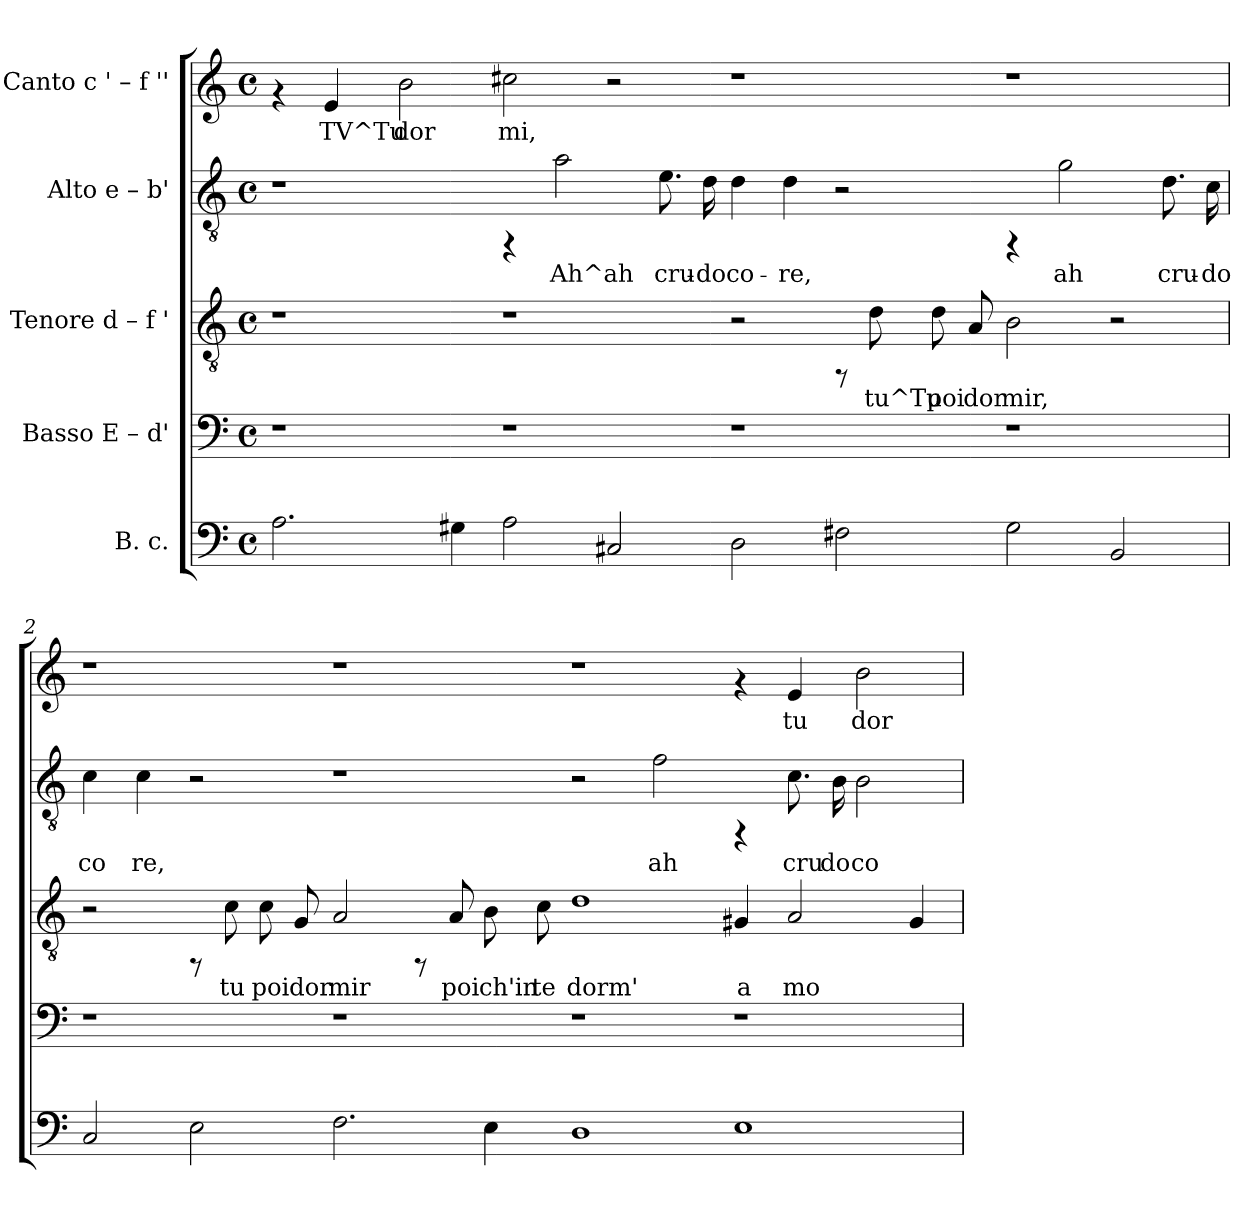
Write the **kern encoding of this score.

**kern	**kern	**kern	**text	**kern	**text	**kern	**text
*part5	*part4	*part3	*part3	*part2	*part2	*part1	*part1
*staff5	*staff4	*staff3	*staff3	*staff2	*staff2	*staff1	*staff1
*I"B. c.	*I"Basso  E – d'	*I"Tenore  d – f '	*	*I"Alto  e – b'	*	*I"Canto  c ' – f ''	*
!!LO:PB:g=z
*stria5	*stria5	*stria5	*	*stria5	*	*stria5	*
*clefF4	*clefF4	*clefGv2	*	*clefGv2	*	*clefG2	*
*k[]	*k[]	*k[]	*	*k[]	*	*k[]	*
*C:	*C:	*C:	*	*C:	*	*C:	*
*M4/4	*M4/4	*M4/4	*	*M4/4	*	*M4/4	*
*met(c)	*met(c)	*met(c)	*	*met(c)	*	*met(c)	*
=1	=1	=1	=1	=1	=1	=1	=1
2.A\	1r	1r	.	1r	.	4rf	.
!	!	!	!	!	!	!	!LO:LY:b:rj
.	.	.	.	.	.	4e/	TV^Tu
!	!	!	!	!	!	!	!LO:LY:b:rj
.	.	.	.	.	.	2b\	dor
4G#X\	.	.	.	.	.	.	.
!	!	!	!	!	!	!	!LO:LY:b:rj
2A\	1r	1r	.	4rFF	.	2cc#X\	mi,
!	!	!	!	!	!LO:LY:b:rj	!	!
.	.	.	.	2a\	Ah^ah	.	.
2C#X/	.	.	.	.	.	2r	.
!	!	!	!	!	!LO:LY:b:rj	!	!
.	.	.	.	8.e\	cru-	.	.
!	!	!	!	!	!LO:LY:b:rj	!	!
.	.	.	.	16d\	-do	.	.
!	!	!	!	!	!LO:LY:b:rj	!	!
2D\	1r	2r	.	4d\	co-	1r	.
!	!	!	!	!	!LO:LY:b:rj	!	!
.	.	.	.	4d\	-re,	.	.
2F#X\	.	8rFF	.	2r	.	.	.
!	!	!	!LO:LY:b:cj	!	!	!	!
.	.	8d\	tu^Tu	.	.	.	.
!	!	!	!LO:LY:b:cj	!	!	!	!
.	.	8d\	poi	.	.	.	.
!	!	!	!LO:LY:b:cj	!	!	!	!
.	.	8A/	dor	.	.	.	.
!	!	!	!LO:LY:b:cj	!	!	!	!
2G#\	1r	2B\	mir,	4rFF	.	1r	.
!	!	!	!	!	!LO:LY:b:rj	!	!
.	.	.	.	2g\	ah	.	.
2BB/	.	2r	.	.	.	.	.
!	!	!	!	!	!LO:LY:b:rj	!	!
.	.	.	.	8.d\	cru-	.	.
!	!	!	!	!	!LO:LY:b:rj	!	!
.	.	.	.	16c\	-do	.	.
!!LO:LB:g=z
=2	=2	=2	=2	=2	=2	=2	=2
!	!	!	!	!	!LO:LY:b:rj	!	!
2C/	1r	2r	.	4c\	co	1r	.
!	!	!	!	!	!LO:LY:b:rj	!	!
.	.	.	.	4c\	re,	.	.
2E\	.	8rFF	.	2r	.	.	.
!	!	!	!LO:LY:b:cj	!	!	!	!
.	.	8c\	tu	.	.	.	.
!	!	!	!LO:LY:b:cj	!	!	!	!
.	.	8c\	poi	.	.	.	.
!	!	!	!LO:LY:b:cj	!	!	!	!
.	.	8G/	dor	.	.	.	.
!	!	!	!LO:LY:b:cj	!	!	!	!
2.F\	1r	2A/	mir	1r	.	1r	.
.	.	8rFF	.	.	.	.	.
!	!	!	!LO:LY:b:cj	!	!	!	!
.	.	8A/	poi	.	.	.	.
!	!	!	!LO:LY:b:cj	!	!	!	!
4E\	.	8B\	ch'in	.	.	.	.
!	!	!	!LO:LY:b:cj	!	!	!	!
.	.	8c\	te	.	.	.	.
!	!	!	!LO:LY:b:cj	!	!	!	!
1D	1r	1d	dorm'	2r	.	1r	.
!	!	!	!	!	!LO:LY:b:rj	!	!
.	.	.	.	2f\	ah	.	.
!	!	!	!LO:LY:b:cj	!	!	!	!
1E	1r	4G#X/	a	4rFF	.	4rf	.
!	!	!	!LO:LY:b:cj	!	!LO:LY:b:rj	!	!LO:LY:b:rj
.	.	2A/	mo	8.c\	cru	4e/	tu
!	!	!	!	!	!LO:LY:b:rj	!	!
.	.	.	.	16B\	do	.	.
!	!	!	!	!	!LO:LY:b:rj	!	!LO:LY:b:rj
.	.	.	.	2B\	co	2b\	dor-
!	!	!	!LO:LY:b:cj	!	!	!	!
.	.	4G#/	.	.	.	.	.
=	=	=	=	=	=	=	=
*-	*-	*-	*-	*-	*-	*-	*-
